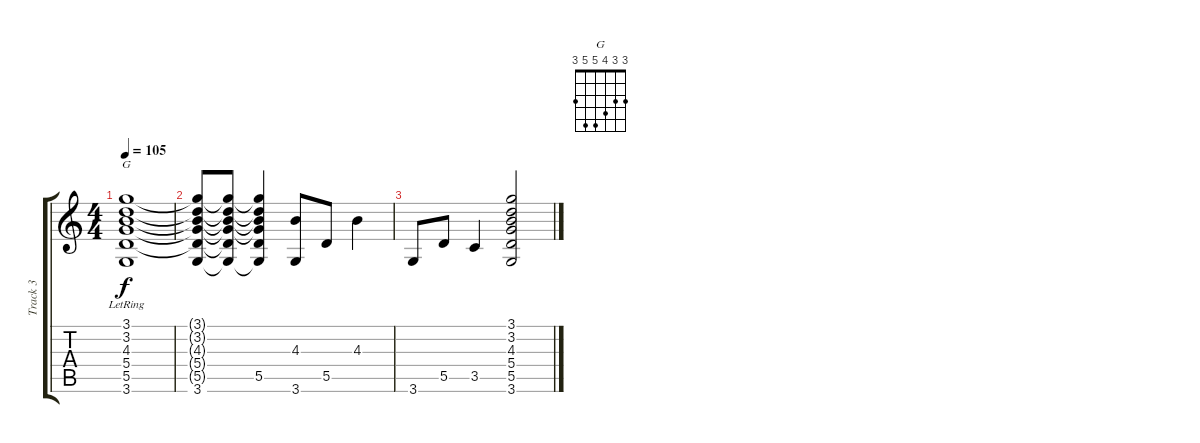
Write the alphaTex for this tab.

\track ("Track 3" "Track 3") {instrument electricguitarclean}
\staff {score tabs}
\tuning (E4 B3 G3 D3 A2 E2) {hide}
\chord ("G" 3 3 4 5 5 3)
\ts (4 4)
\tempo 105
\clef g2
\ks c
(3.1 3.2{lr} 4.3{lr} 5.4{lr} 5.5 3.6).1{ch "G" dy f} |
(3.1{t} 3.2{t} 4.3{t} 5.4{t} 5.5{t} 3.6).8 (3.1{t} 3.2{t} 4.3{t} 5.4{t} 5.5{t} 3.6{t}).8 (3.1{t} 3.2{t} 4.3{t} 5.4{t} 5.5 3.6{t}).4 (4.3 3.6).8 5.5.8 4.3.4 |
3.6.8 5.5.8 3.5.4 (3.1 3.2 4.3 5.4 5.5 3.6).2
